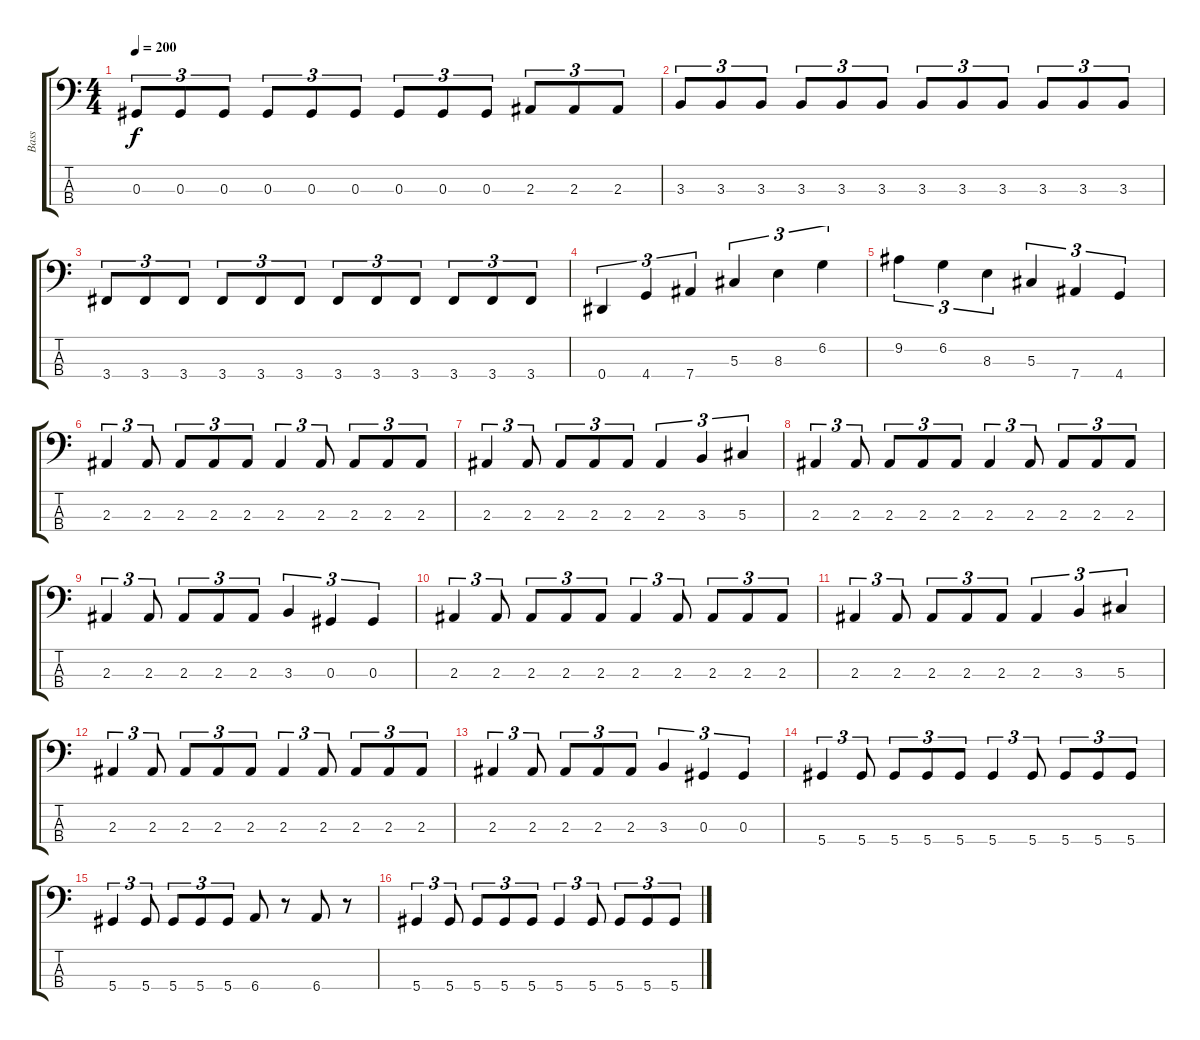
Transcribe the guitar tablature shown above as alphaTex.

\track ("Bass" "Bass") {instrument electricbassfinger}
\staff {score tabs}
\tuning (Gb2 Db2 Ab1 Eb1) {hide}
\ts (4 4)
\tempo 200
\clef f4
\ks c
0.3.8{tu (3 2) dy f} 0.3.8{tu (3 2)} 0.3.8{tu (3 2)} 0.3.8{tu (3 2)} 0.3.8{tu (3 2)} 0.3.8{tu (3 2)} 0.3.8{tu (3 2)} 0.3.8{tu (3 2)} 0.3.8{tu (3 2)} 2.3.8{tu (3 2)} 2.3.8{tu (3 2)} 2.3.8{tu (3 2)} |
3.3.8{tu (3 2)} 3.3.8{tu (3 2)} 3.3.8{tu (3 2)} 3.3.8{tu (3 2)} 3.3.8{tu (3 2)} 3.3.8{tu (3 2)} 3.3.8{tu (3 2)} 3.3.8{tu (3 2)} 3.3.8{tu (3 2)} 3.3.8{tu (3 2)} 3.3.8{tu (3 2)} 3.3.8{tu (3 2)} |
3.4.8{tu (3 2)} 3.4.8{tu (3 2)} 3.4.8{tu (3 2)} 3.4.8{tu (3 2)} 3.4.8{tu (3 2)} 3.4.8{tu (3 2)} 3.4.8{tu (3 2)} 3.4.8{tu (3 2)} 3.4.8{tu (3 2)} 3.4.8{tu (3 2)} 3.4.8{tu (3 2)} 3.4.8{tu (3 2)} |
0.4.4{tu (3 2)} 4.4.4{tu (3 2)} 7.4.4{tu (3 2)} 5.3.4{tu (3 2)} 8.3.4{tu (3 2)} 6.2.4{tu (3 2)} |
9.2.4{tu (3 2)} 6.2.4{tu (3 2)} 8.3.4{tu (3 2)} 5.3.4{tu (3 2)} 7.4.4{tu (3 2)} 4.4.4{tu (3 2)} |
2.3.4{tu (3 2)} 2.3.8{tu (3 2)} 2.3.8{tu (3 2)} 2.3.8{tu (3 2)} 2.3.8{tu (3 2)} 2.3.4{tu (3 2)} 2.3.8{tu (3 2)} 2.3.8{tu (3 2)} 2.3.8{tu (3 2)} 2.3.8{tu (3 2)} |
2.3.4{tu (3 2)} 2.3.8{tu (3 2)} 2.3.8{tu (3 2)} 2.3.8{tu (3 2)} 2.3.8{tu (3 2)} 2.3.4{tu (3 2)} 3.3.4{tu (3 2)} 5.3.4{tu (3 2)} |
2.3.4{tu (3 2)} 2.3.8{tu (3 2)} 2.3.8{tu (3 2)} 2.3.8{tu (3 2)} 2.3.8{tu (3 2)} 2.3.4{tu (3 2)} 2.3.8{tu (3 2)} 2.3.8{tu (3 2)} 2.3.8{tu (3 2)} 2.3.8{tu (3 2)} |
2.3.4{tu (3 2)} 2.3.8{tu (3 2)} 2.3.8{tu (3 2)} 2.3.8{tu (3 2)} 2.3.8{tu (3 2)} 3.3.4{tu (3 2)} 0.3.4{tu (3 2)} 0.3.4{tu (3 2)} |
2.3.4{tu (3 2)} 2.3.8{tu (3 2)} 2.3.8{tu (3 2)} 2.3.8{tu (3 2)} 2.3.8{tu (3 2)} 2.3.4{tu (3 2)} 2.3.8{tu (3 2)} 2.3.8{tu (3 2)} 2.3.8{tu (3 2)} 2.3.8{tu (3 2)} |
2.3.4{tu (3 2)} 2.3.8{tu (3 2)} 2.3.8{tu (3 2)} 2.3.8{tu (3 2)} 2.3.8{tu (3 2)} 2.3.4{tu (3 2)} 3.3.4{tu (3 2)} 5.3.4{tu (3 2)} |
2.3.4{tu (3 2)} 2.3.8{tu (3 2)} 2.3.8{tu (3 2)} 2.3.8{tu (3 2)} 2.3.8{tu (3 2)} 2.3.4{tu (3 2)} 2.3.8{tu (3 2)} 2.3.8{tu (3 2)} 2.3.8{tu (3 2)} 2.3.8{tu (3 2)} |
2.3.4{tu (3 2)} 2.3.8{tu (3 2)} 2.3.8{tu (3 2)} 2.3.8{tu (3 2)} 2.3.8{tu (3 2)} 3.3.4{tu (3 2)} 0.3.4{tu (3 2)} 0.3.4{tu (3 2)} |
5.4.4{tu (3 2)} 5.4.8{tu (3 2)} 5.4.8{tu (3 2)} 5.4.8{tu (3 2)} 5.4.8{tu (3 2)} 5.4.4{tu (3 2)} 5.4.8{tu (3 2)} 5.4.8{tu (3 2)} 5.4.8{tu (3 2)} 5.4.8{tu (3 2)} |
5.4.4{tu (3 2)} 5.4.8{tu (3 2)} 5.4.8{tu (3 2)} 5.4.8{tu (3 2)} 5.4.8{tu (3 2)} 6.4.8 r.8 6.4.8 r.8 |
5.4.4{tu (3 2)} 5.4.8{tu (3 2)} 5.4.8{tu (3 2)} 5.4.8{tu (3 2)} 5.4.8{tu (3 2)} 5.4.4{tu (3 2)} 5.4.8{tu (3 2)} 5.4.8{tu (3 2)} 5.4.8{tu (3 2)} 5.4.8{tu (3 2)}
